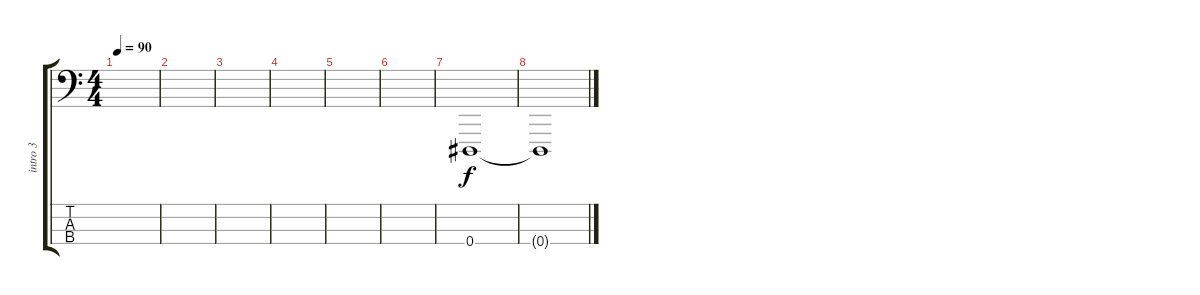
\track ("intro 3" "intro 3") {instrument stringensemble2}
\staff {score tabs}
\tuning (Gb2 Db2 Ab1 Eb1) {hide}
\ts (4 4)
\tempo 90
\clef f4
\ks c
|
|
|
|
|
|
0.4.1 |
0.4{t}.1
